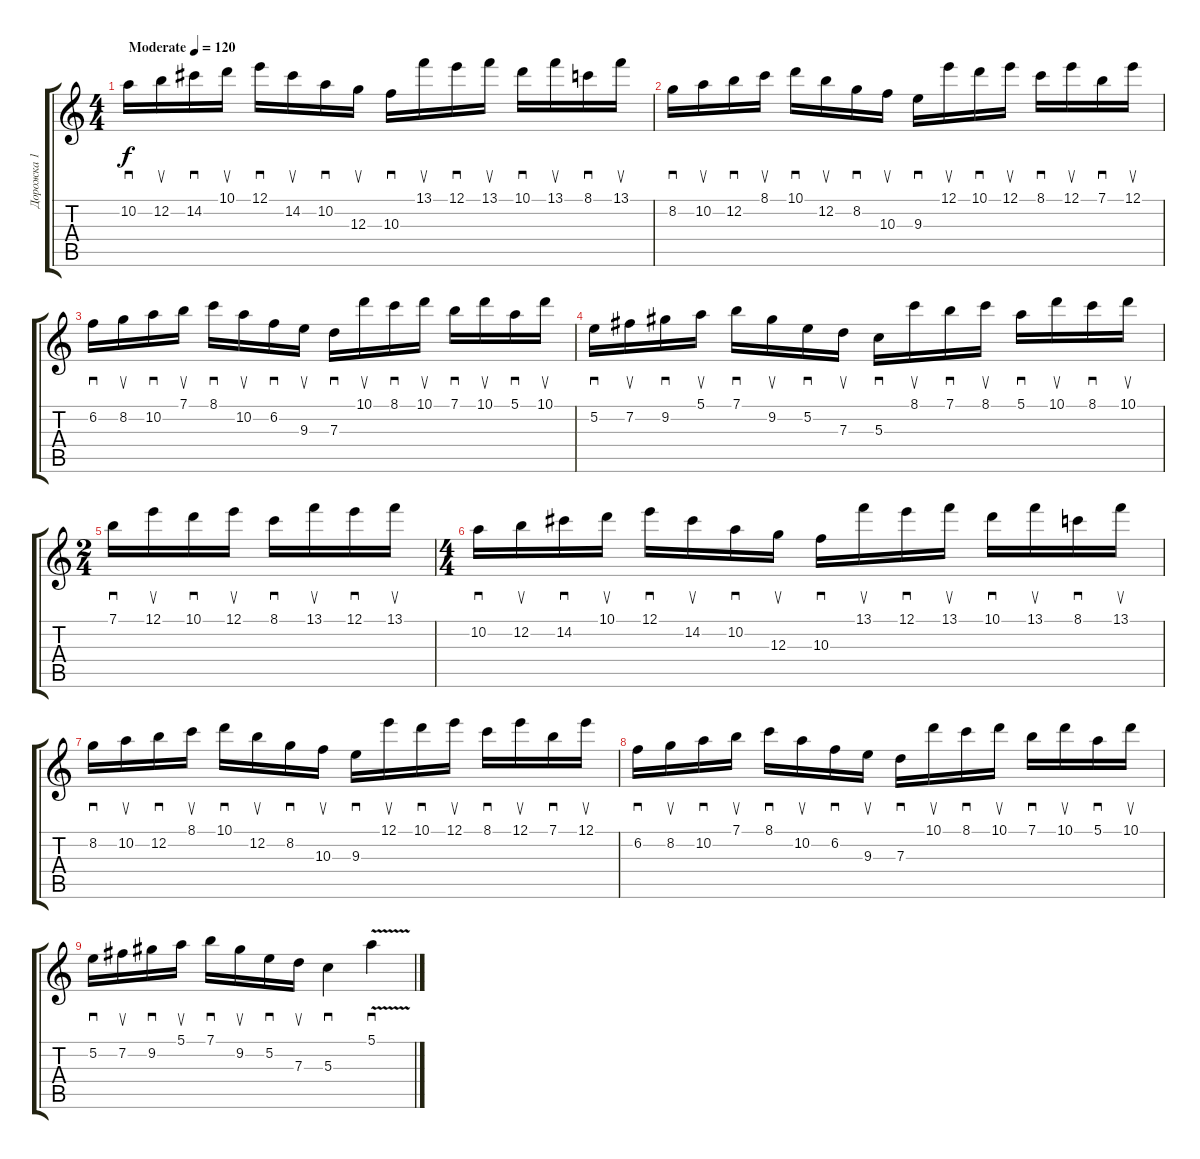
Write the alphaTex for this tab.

\track ("Дорожка 1" "Дорожка 1") {instrument distortionguitar}
\staff {score tabs}
\tuning (E4 B3 G3 D3 A2 E2) {hide}
\ts (4 4)
\tempo (120 "Moderate")
\clef g2
\ks c
10.2.16{sd dy f instrument distortionguitar} 12.2.16{su} 14.2.16{sd} 10.1.16{su} 12.1.16{sd} 14.2.16{su} 10.2.16{sd} 12.3.16{su} 10.3.16{sd} 13.1.16{su} 12.1.16{sd} 13.1.16{su} 10.1.16{sd} 13.1.16{su} 8.1.16{sd} 13.1.16{su} |
8.2.16{sd} 10.2.16{su} 12.2.16{sd} 8.1.16{su} 10.1.16{sd} 12.2.16{su} 8.2.16{sd} 10.3.16{su} 9.3.16{sd} 12.1.16{su} 10.1.16{sd} 12.1.16{su} 8.1.16{sd} 12.1.16{su} 7.1.16{sd} 12.1.16{su} |
6.2.16{sd} 8.2.16{su} 10.2.16{sd} 7.1.16{su} 8.1.16{sd} 10.2.16{su} 6.2.16{sd} 9.3.16{su} 7.3.16{sd} 10.1.16{su} 8.1.16{sd} 10.1.16{su} 7.1.16{sd} 10.1.16{su} 5.1.16{sd} 10.1.16{su} |
5.2.16{sd} 7.2.16{su} 9.2.16{sd} 5.1.16{su} 7.1.16{sd} 9.2.16{su} 5.2.16{sd} 7.3.16{su} 5.3.16{sd} 8.1.16{su} 7.1.16{sd} 8.1.16{su} 5.1.16{sd} 10.1.16{su} 8.1.16{sd} 10.1.16{su} |
\ts (2 4)
7.1.16{sd} 12.1.16{su} 10.1.16{sd} 12.1.16{su} 8.1.16{sd} 13.1.16{su} 12.1.16{sd} 13.1.16{su} |
\ts (4 4)
10.2.16{sd} 12.2.16{su} 14.2.16{sd} 10.1.16{su} 12.1.16{sd} 14.2.16{su} 10.2.16{sd} 12.3.16{su} 10.3.16{sd} 13.1.16{su} 12.1.16{sd} 13.1.16{su} 10.1.16{sd} 13.1.16{su} 8.1.16{sd} 13.1.16{su} |
8.2.16{sd} 10.2.16{su} 12.2.16{sd} 8.1.16{su} 10.1.16{sd} 12.2.16{su} 8.2.16{sd} 10.3.16{su} 9.3.16{sd} 12.1.16{su} 10.1.16{sd} 12.1.16{su} 8.1.16{sd} 12.1.16{su} 7.1.16{sd} 12.1.16{su} |
6.2.16{sd} 8.2.16{su} 10.2.16{sd} 7.1.16{su} 8.1.16{sd} 10.2.16{su} 6.2.16{sd} 9.3.16{su} 7.3.16{sd} 10.1.16{su} 8.1.16{sd} 10.1.16{su} 7.1.16{sd} 10.1.16{su} 5.1.16{sd} 10.1.16{su} |
5.2.16{sd} 7.2.16{su} 9.2.16{sd} 5.1.16{su} 7.1.16{sd} 9.2.16{su} 5.2.16{sd} 7.3.16{su} 5.3.4{sd} 5.1{v}.4{sd}
